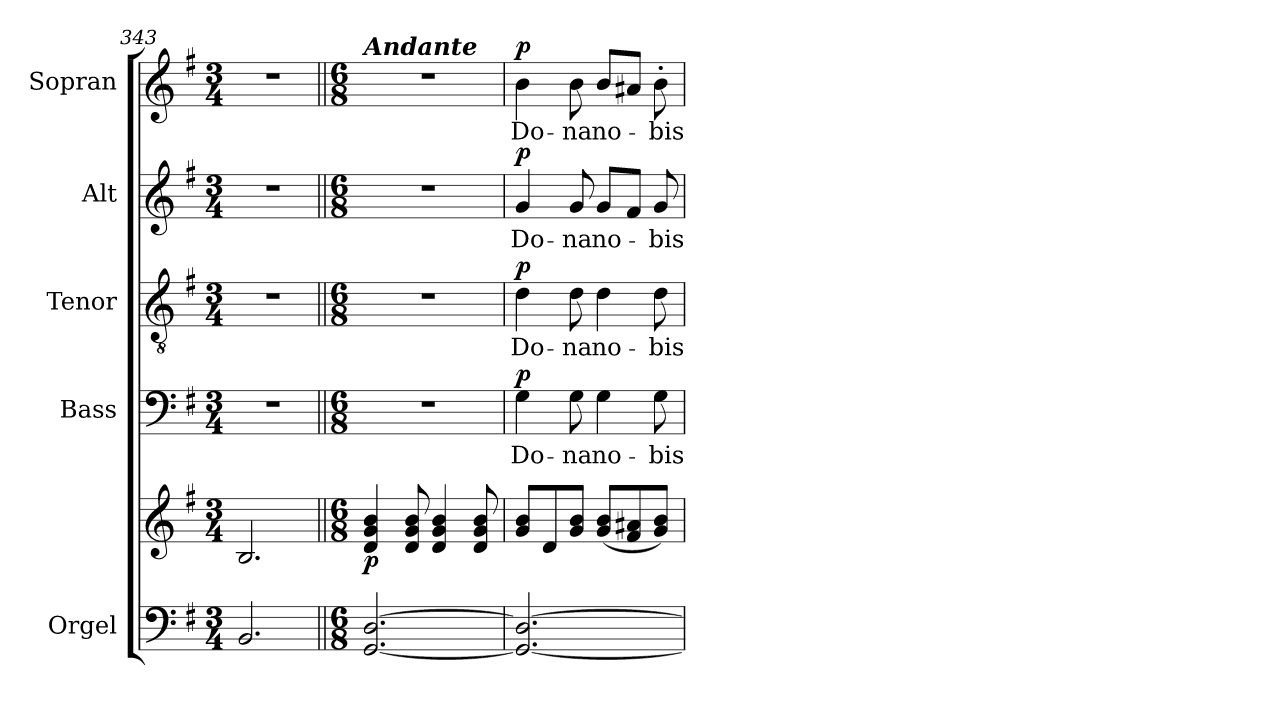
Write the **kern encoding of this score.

**kern	**kern	**dynam	**kern	**text	**dynam	**kern	**text	**dynam	**kern	**text	**dynam	**kern	**text	**dynam
*part5	*part5	*part5	*part4	*part4	*part4	*part3	*part3	*part3	*part2	*part2	*part2	*part1	*part1	*part1
*staff6	*staff5	*staff5/6	*staff4	*staff4	*staff4	*staff3	*staff3	*staff3	*staff2	*staff2	*staff2	*staff1	*staff1	*staff1
*I"Orgel	*	*	*I"Bass	*	*	*I"Tenor	*	*	*I"Alt	*	*	*I"Sopran	*	*
*I'Org.	*	*	*I'B.	*	*	*I'T.	*	*	*I'A.	*	*	*I'S.	*	*
*clefF4	*clefG2	*	*clefF4	*	*	*clefGv2	*	*	*clefG2	*	*	*clefG2	*	*
*k[f#]	*k[f#]	*	*k[f#]	*	*	*k[f#]	*	*	*k[f#]	*	*	*k[f#]	*	*
*G:	*G:	*	*G:	*	*	*G:	*	*	*G:	*	*	*G:	*	*
*M3/4	*M3/4	*	*M3/4	*	*	*M3/4	*	*	*M3/4	*	*	*M3/4	*	*
=343	=343	=343	=343	=343	=343	=343	=343	=343	=343	=343	=343	=343	=343	=343
2.BB/	2.B/	.	2.r	.	.	2.r	.	.	2.r	.	.	2.r	.	.
=344||	=344||	=344||	=344||	=344||	=344||	=344||	=344||	=344||	=344||	=344||	=344||	=344||	=344||	=344||
*M6/8	*M6/8	*	*M6/8	*	*	*M6/8	*	*	*M6/8	*	*	*M6/8	*	*
!	!	!	!	!	!	!	!	!	!	!	!	!LO:TX:a:Bi:t=Andante	!	!
!	!	!LO:DY:b	!	!	!	!	!	!	!	!	!	!	!	!
[2.GG/ [2.D/	4d/ 4g/ 4b/	p	2.r	.	.	2.r	.	.	2.r	.	.	2.r	.	.
.	8d/ 8g/ 8b/	.	.	.	.	.	.	.	.	.	.	.	.	.
.	4d/ 4g/ 4b/	.	.	.	.	.	.	.	.	.	.	.	.	.
.	8d/ 8g/ 8b/	.	.	.	.	.	.	.	.	.	.	.	.	.
=345	=345	=345	=345	=345	=345	=345	=345	=345	=345	=345	=345	=345	=345	=345
!	!	!	!	!LO:LY:b	!LO:DY:a	!	!LO:LY:b	!LO:DY:a	!	!LO:LY:b	!LO:DY:a	!	!LO:LY:b	!LO:DY:a
2.GG/_ 2.D/_	8g/ 8b/L	.	4G\	Do-	p	4d\	Do-	p	4g/	Do-	p	4b\	Do-	p
.	8d/	.	.	.	.	.	.	.	.	.	.	.	.	.
!	!	!	!	!LO:LY:b	!	!	!LO:LY:b	!	!	!LO:LY:b	!	!	!LO:LY:b	!
.	8g/ 8b/J	.	8G\	-na	.	8d\	-na	.	8g/	-na	.	8b\	-na	.
!	!	!	!	!LO:LY:b	!	!	!LO:LY:b	!	!	!LO:LY:b	!	!	!LO:LY:b	!
.	(<8g/ 8b/L	.	4G\	no-	.	4d\	no-	.	8g/L	no-	.	8b/L	no-	.
.	8f#/ 8a#X/	.	.	.	.	.	.	.	8f#/J	.	.	8a#X/J	.	.
!	!	!	!	!LO:LY:b	!	!	!LO:LY:b	!	!	!LO:LY:b	!	!	!LO:LY:b	!
.	8g/ 8b/J)	.	8G\	-bis	.	8d\	-bis	.	8g/	-bis	.	8b'>\	-bis	.
=	=	=	=	=	=	=	=	=	=	=	=	=	=	=
*-	*-	*-	*-	*-	*-	*-	*-	*-	*-	*-	*-	*-	*-	*-
